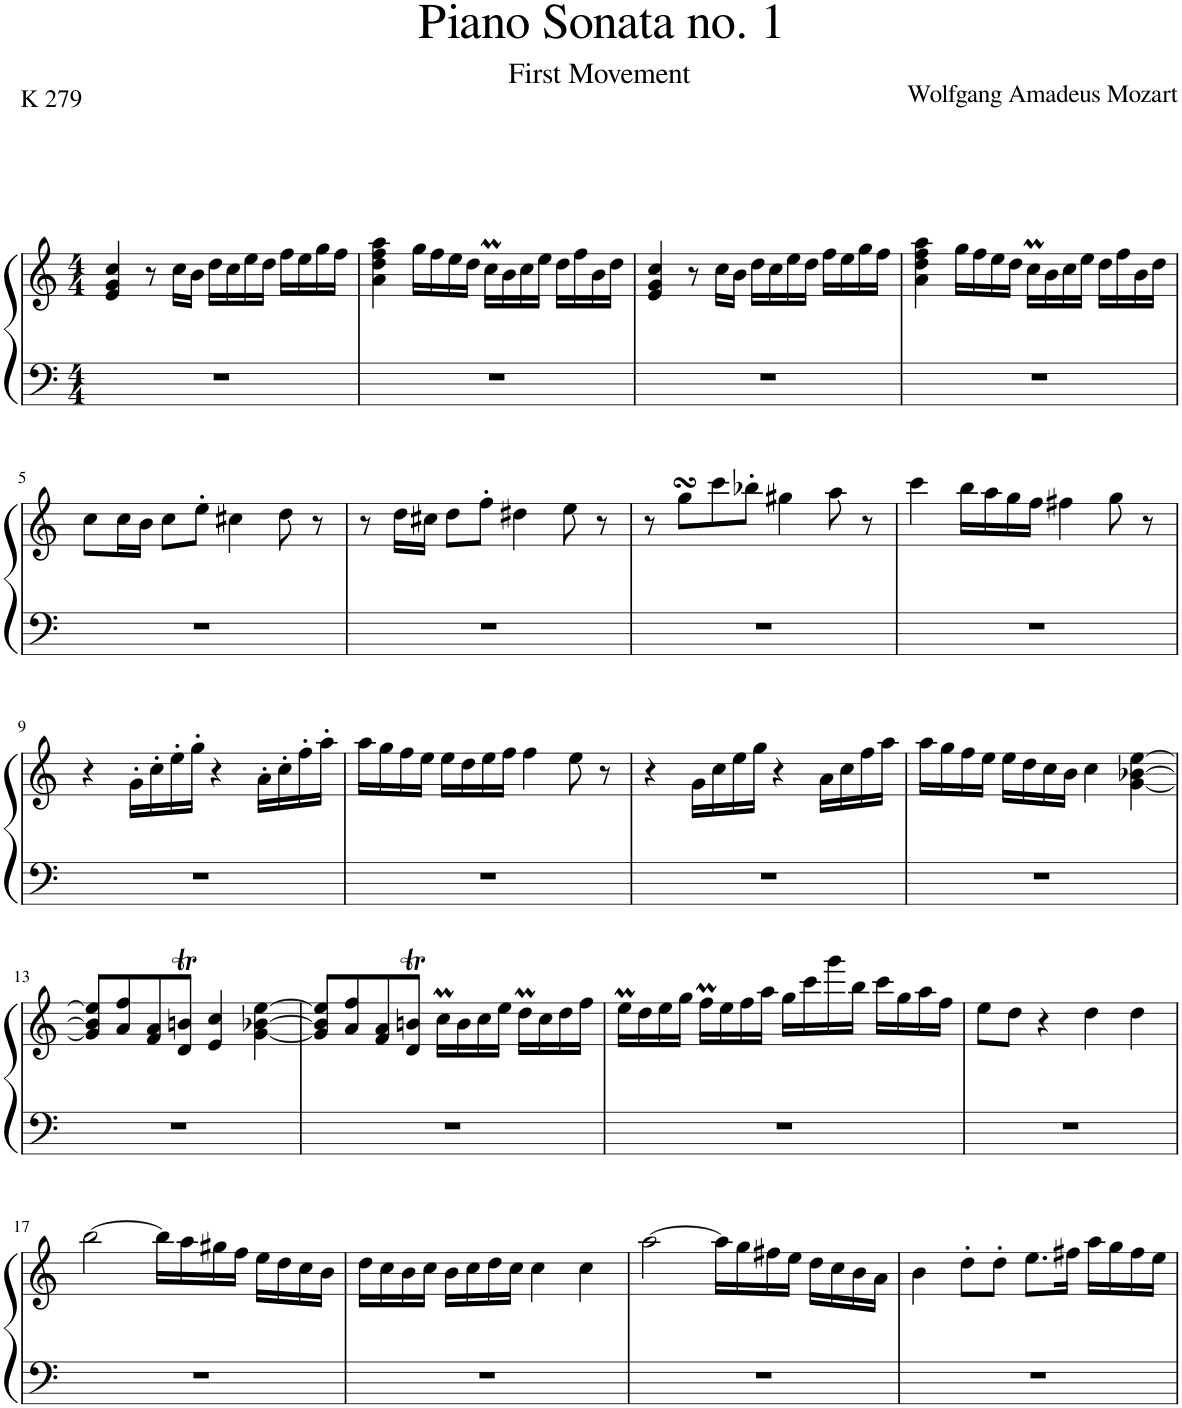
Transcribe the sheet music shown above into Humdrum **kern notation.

**kern	**kern
*part1	*part1
*staff2	*staff1
*I"Piano	*
*I'Pno.	*
*clefF4	*clefG2
*k[]	*k[]
*M4/4	*M4/4
=1	=1
1r	4e/ 4g/ 4cc/
.	8r
.	16cc\LL
.	16b\JJ
.	16dd\LL
.	16cc\
.	16ee\
.	16dd\JJ
.	16ff\LL
.	16ee\
.	16gg\
.	16ff\JJ
=2	=2
1r	4a\ 4dd\ 4ff\ 4aa\
.	16gg\LL
.	16ff\
.	16ee\
.	16dd\JJ
.	16ccM\LL
.	16b\
.	16cc\
.	16ee\JJ
.	16dd\LL
.	16ff\
.	16b\
.	16dd\JJ
=3	=3
1r	4e/ 4g/ 4cc/
.	8r
.	16cc\LL
.	16b\JJ
.	16dd\LL
.	16cc\
.	16ee\
.	16dd\JJ
.	16ff\LL
.	16ee\
.	16gg\
.	16ff\JJ
=4	=4
1r	4a\ 4dd\ 4ff\ 4aa\
.	16gg\LL
.	16ff\
.	16ee\
.	16dd\JJ
.	16ccM\LL
.	16b\
.	16cc\
.	16ee\JJ
.	16dd\LL
.	16ff\
.	16b\
.	16dd\JJ
!!LO:LB:g=z
=5	=5
1r	8cc\L
.	16cc\L
.	16b\JJ
.	8cc\L
.	8ee'\J
.	4cc#X\
.	8dd\
.	8r
=6	=6
1r	8r
.	16dd\LL
.	16cc#X\JJ
.	8dd\L
.	8ff'\J
.	4dd#X\
.	8ee\
.	8r
=7	=7
1r	8r
.	8ggsSSS\L
.	8ccc\
.	8bb-X'\J
.	4gg#X\
.	8aa\
.	8r
=8	=8
1r	4ccc\
.	16bb\LL
.	16aa\
.	16gg\
.	16ff\JJ
.	4ff#X\
.	8gg\
.	8r
!!LO:LB:g=z
=9	=9
1r	4r
.	16g'\LL
.	16cc'\
.	16ee'\
.	16gg'\JJ
.	4r
.	16a'\LL
.	16cc'\
.	16ff'\
.	16aa'\JJ
=10	=10
1r	16aa\LL
.	16gg\
.	16ff\
.	16ee\JJ
.	16ee\LL
.	16dd\
.	16ee\
.	16ff\JJ
.	4ff\
.	8ee\
.	8r
=11	=11
1r	4r
.	16g\LL
.	16cc\
.	16ee\
.	16gg\JJ
.	4r
.	16a\LL
.	16cc\
.	16ff\
.	16aa\JJ
=12	=12
1r	16aa\LL
.	16gg\
.	16ff\
.	16ee\JJ
.	16ee\LL
.	16dd\
.	16cc\
.	16b\JJ
.	4cc\
.	[4g\ [4b-X\ [4ee\
!!LO:LB:g=z
=13	=13
1r	8g/] 8b-/] 8ee/]L
.	8a/ 8ff/
.	8f/ 8a/
.	8d/T 8bn/TJ
.	4e/ 4cc/
.	[4g\ [4b-X\ [4ee\
=14	=14
1r	8g/] 8b-/] 8ee/]L
.	8a/ 8ff/
.	8f/ 8a/
.	8d/T 8bn/TJ
.	16ccM\LL
.	16b\
.	16cc\
.	16ee\JJ
.	16ddM\LL
.	16cc\
.	16dd\
.	16ff\JJ
=15	=15
1r	16eem\LL
.	16dd\
.	16ee\
.	16gg\JJ
.	16ffM\LL
.	16ee\
.	16ff\
.	16aa\JJ
.	16gg\LL
.	16ccc\
.	16ggg\
.	16bb\JJ
.	16ccc\LL
.	16gg\
.	16aa\
.	16ff\JJ
=16	=16
1r	8ee\L
.	8dd\J
.	4r
.	4dd\
.	4dd\
!!LO:LB:g=z
=17	=17
1r	[2bb\
.	16bb\LL]
.	16aa\
.	16gg#X\
.	16ff\JJ
.	16ee\LL
.	16dd\
.	16cc\
.	16b\JJ
=18	=18
1r	16dd\LL
.	16cc\
.	16b\
.	16cc\JJ
.	16b\LL
.	16cc\
.	16dd\
.	16cc\JJ
.	4cc\
.	4cc\
=19	=19
1r	[2aa\
.	16aa\LL]
.	16gg\
.	16ff#X\
.	16ee\JJ
.	16dd\LL
.	16cc\
.	16b\
.	16a\JJ
=20	=20
1r	4b\
.	8dd'\L
.	8dd'\J
.	8.ee\L
.	16ff#X\Jk
.	16aa\LL
.	16gg\
.	16ff#\
.	16ee\JJ
=	=
*-	*-
